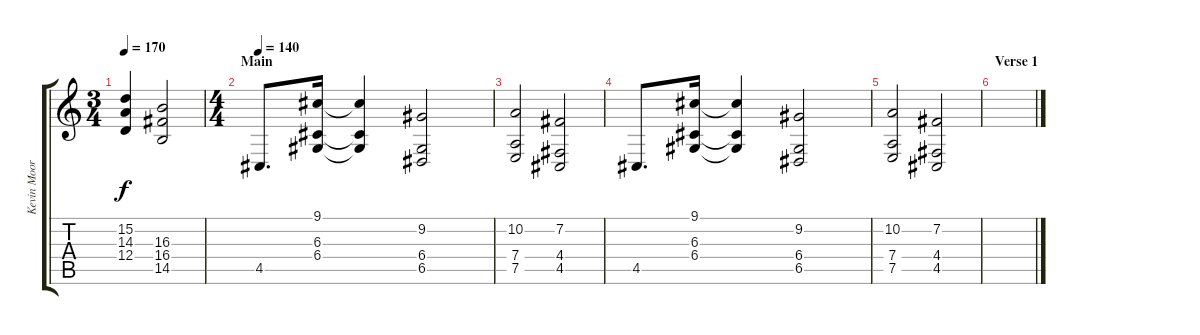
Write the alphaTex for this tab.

\track ("Kevin Moore Backround Keyboard" "Kevin Moor") {instrument stringensemble1}
\staff {score tabs}
\tuning (E4 B3 G3 D3 A2 E2) {hide}
\ts (3 4)
\tempo 170
\clef g2
\ks c
(15.2{t} 14.3{t} 12.4{t}).4{dy f} (16.3 16.4 14.5).2 |
\ts (4 4)
\section ("" "Main")
\tempo 140
4.5.8{d} (9.1 6.3 6.4).16 (9.1{t} 6.3{t} 6.4{t}).4 (9.2 6.4 6.5).2 |
(10.2 7.4 7.5).2 (7.2 4.4 4.5).2 |
4.5.8{d} (9.1 6.3 6.4).16 (9.1{t} 6.3{t} 6.4{t}).4 (9.2 6.4 6.5).2 |
(10.2 7.4 7.5).2 (7.2 4.4 4.5).2 |
\section ("" "Verse 1")
